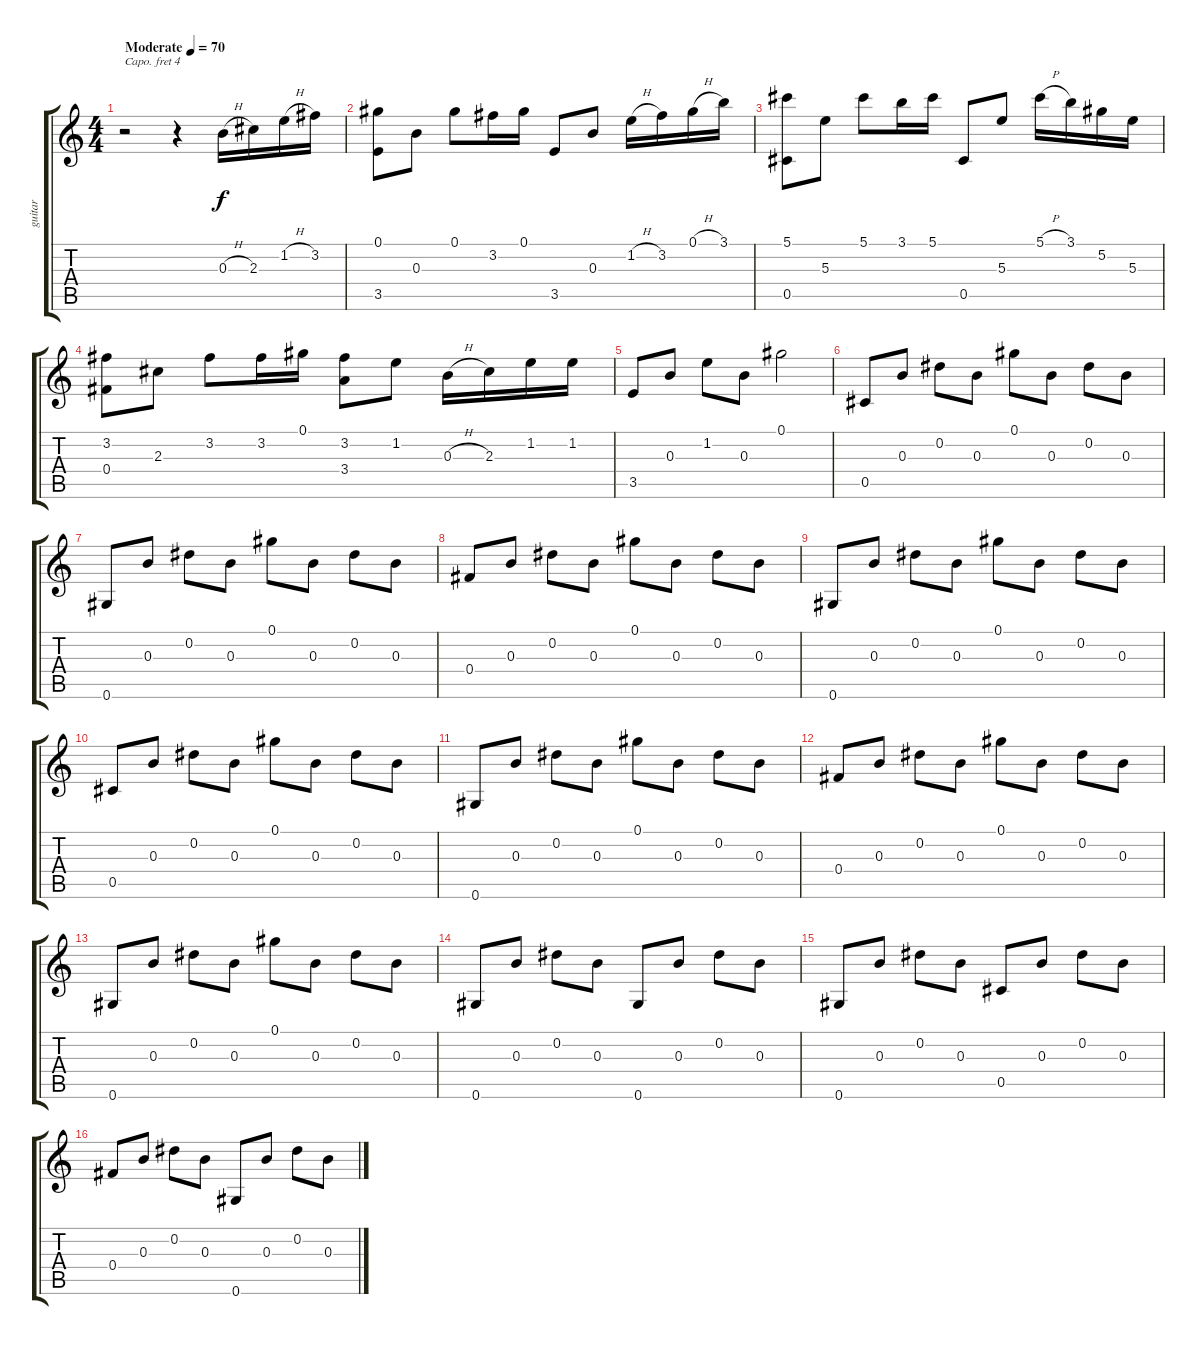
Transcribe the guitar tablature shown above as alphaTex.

\track ("guitar" "guitar") {instrument acousticguitarsteel}
\staff {score tabs}
\capo 4
\tuning (E4 B3 G3 D3 A2 E2) {hide}
\ts (4 4)
\tempo (70 "Moderate")
\clef g2
\ks c
r.2{dy f instrument acousticguitarsteel} r.4 0.3{h}.16 2.3.16 1.2{h}.16 3.2.16 |
(0.1 3.5).8 0.3.8 0.1.8 3.2.16 0.1.16 3.5.8 0.3.8 1.2{h}.16 3.2.16 0.1{h}.16 3.1.16 |
(5.1 0.5).8 5.3.8 5.1.8 3.1.16 5.1.16 0.5.8 5.3.8 5.1{h}.16 3.1.16 5.2.16 5.3.16 |
(3.2 0.4).8 2.3.8 3.2.8 3.2.16 0.1.16 (3.2 3.4).8 1.2.8 0.3{h}.16 2.3.16 1.2.16 1.2.16 |
3.5.8 0.3.8 1.2.8 0.3.8 0.1.2 |
0.5.8 0.3.8 0.2.8 0.3.8 0.1.8 0.3.8 0.2.8 0.3.8 |
0.6.8 0.3.8 0.2.8 0.3.8 0.1.8 0.3.8 0.2.8 0.3.8 |
0.4.8 0.3.8 0.2.8 0.3.8 0.1.8 0.3.8 0.2.8 0.3.8 |
0.6.8 0.3.8 0.2.8 0.3.8 0.1.8 0.3.8 0.2.8 0.3.8 |
0.5.8 0.3.8 0.2.8 0.3.8 0.1.8 0.3.8 0.2.8 0.3.8 |
0.6.8 0.3.8 0.2.8 0.3.8 0.1.8 0.3.8 0.2.8 0.3.8 |
0.4.8 0.3.8 0.2.8 0.3.8 0.1.8 0.3.8 0.2.8 0.3.8 |
0.6.8 0.3.8 0.2.8 0.3.8 0.1.8 0.3.8 0.2.8 0.3.8 |
0.6.8 0.3.8 0.2.8 0.3.8 0.6.8 0.3.8 0.2.8 0.3.8 |
0.6.8 0.3.8 0.2.8 0.3.8 0.5.8 0.3.8 0.2.8 0.3.8 |
0.4.8 0.3.8 0.2.8 0.3.8 0.6.8 0.3.8 0.2.8 0.3.8
